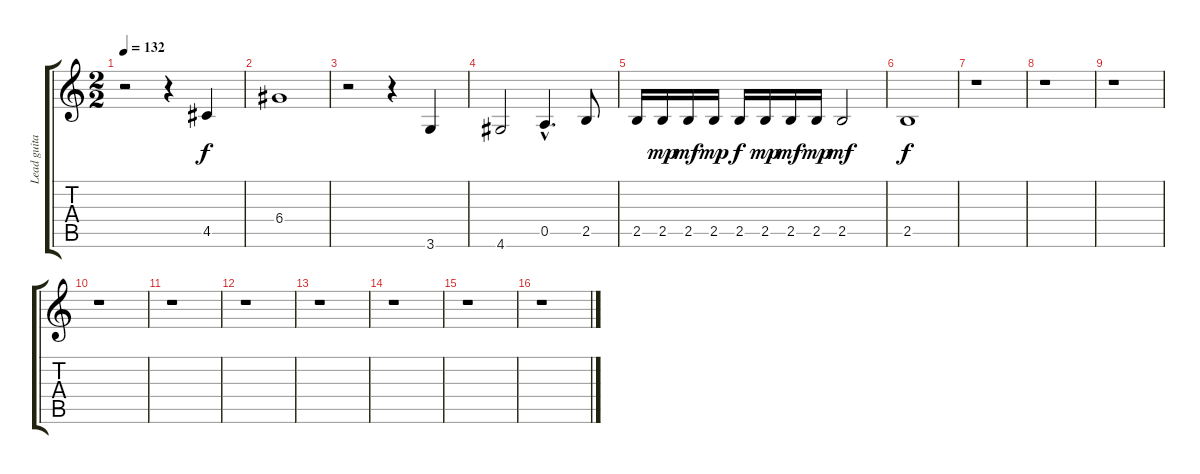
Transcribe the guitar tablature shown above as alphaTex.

\track ("Lead guitar 2 and 3" "Lead guita") {instrument overdrivenguitar}
\staff {score tabs}
\tuning (E4 B3 G3 D3 A2 E2) {hide}
\ts (2 2)
\tempo 132
\clef g2
\ks c
r.2{dy f} r.4 4.5.4 |
6.4.1 |
r.2 r.4 3.6.4 |
4.6.2 0.5{hac}.4{d} 2.5.8 |
2.5.16 2.5.16{dy mp} 2.5.16{dy mf} 2.5.16{dy mp} 2.5.16{dy f} 2.5.16{dy mp} 2.5.16{dy mf} 2.5.16{dy mp} 2.5.2{dy mf} |
2.5.1{dy f} |
r.1 |
r.1 |
r.1 |
r.1 |
r.1 |
r.1 |
r.1 |
r.1 |
r.1 |
r.1
